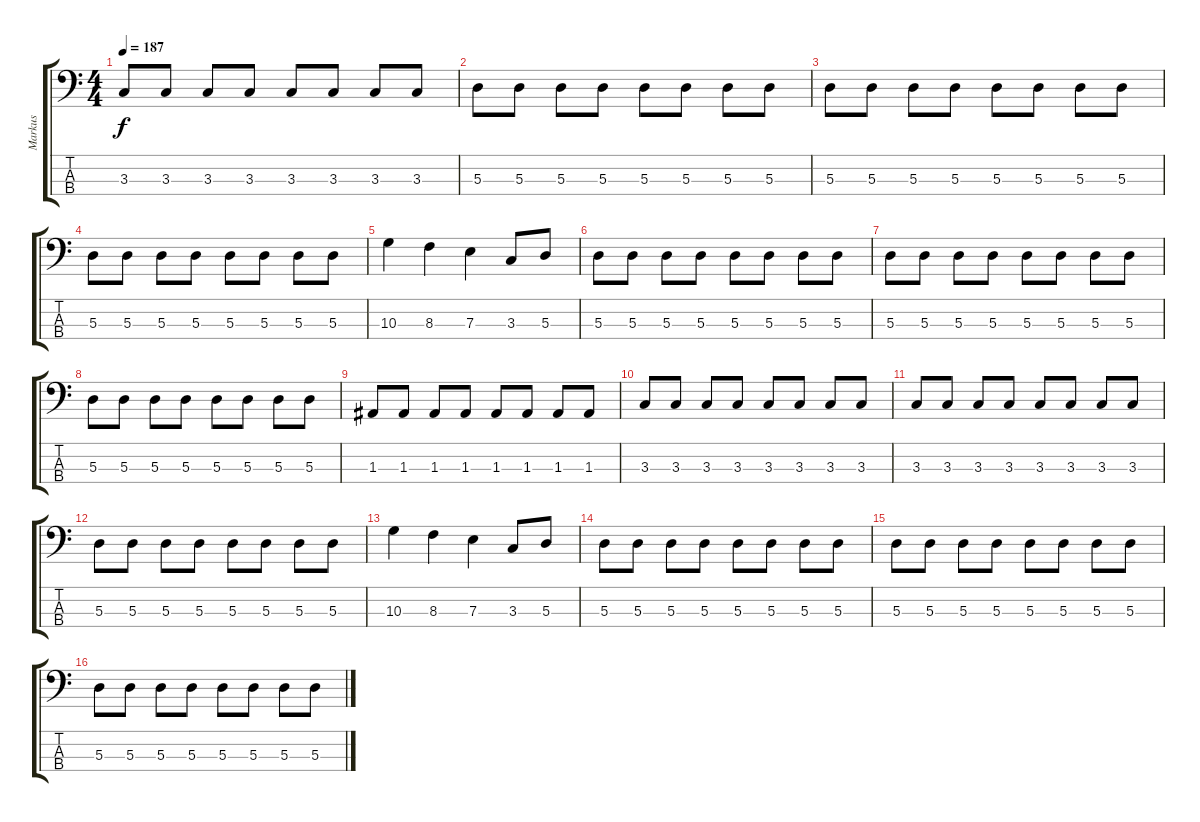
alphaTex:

\track ("Markus" "Markus") {instrument electricbassfinger}
\staff {score tabs}
\tuning (G2 D2 A1 E1) {hide}
\ts (4 4)
\tempo 187
\clef f4
\ks c
3.3.8{dy f} 3.3.8 3.3.8 3.3.8 3.3.8 3.3.8 3.3.8 3.3.8 |
5.3.8 5.3.8 5.3.8 5.3.8 5.3.8 5.3.8 5.3.8 5.3.8 |
5.3.8 5.3.8 5.3.8 5.3.8 5.3.8 5.3.8 5.3.8 5.3.8 |
5.3.8 5.3.8 5.3.8 5.3.8 5.3.8 5.3.8 5.3.8 5.3.8 |
10.3.4 8.3.4 7.3.4 3.3.8 5.3.8 |
5.3.8 5.3.8 5.3.8 5.3.8 5.3.8 5.3.8 5.3.8 5.3.8 |
5.3.8 5.3.8 5.3.8 5.3.8 5.3.8 5.3.8 5.3.8 5.3.8 |
5.3.8 5.3.8 5.3.8 5.3.8 5.3.8 5.3.8 5.3.8 5.3.8 |
1.3.8 1.3.8 1.3.8 1.3.8 1.3.8 1.3.8 1.3.8 1.3.8 |
3.3.8 3.3.8 3.3.8 3.3.8 3.3.8 3.3.8 3.3.8 3.3.8 |
3.3.8 3.3.8 3.3.8 3.3.8 3.3.8 3.3.8 3.3.8 3.3.8 |
5.3.8 5.3.8 5.3.8 5.3.8 5.3.8 5.3.8 5.3.8 5.3.8 |
10.3.4 8.3.4 7.3.4 3.3.8 5.3.8 |
5.3.8 5.3.8 5.3.8 5.3.8 5.3.8 5.3.8 5.3.8 5.3.8 |
5.3.8 5.3.8 5.3.8 5.3.8 5.3.8 5.3.8 5.3.8 5.3.8 |
5.3.8 5.3.8 5.3.8 5.3.8 5.3.8 5.3.8 5.3.8 5.3.8
